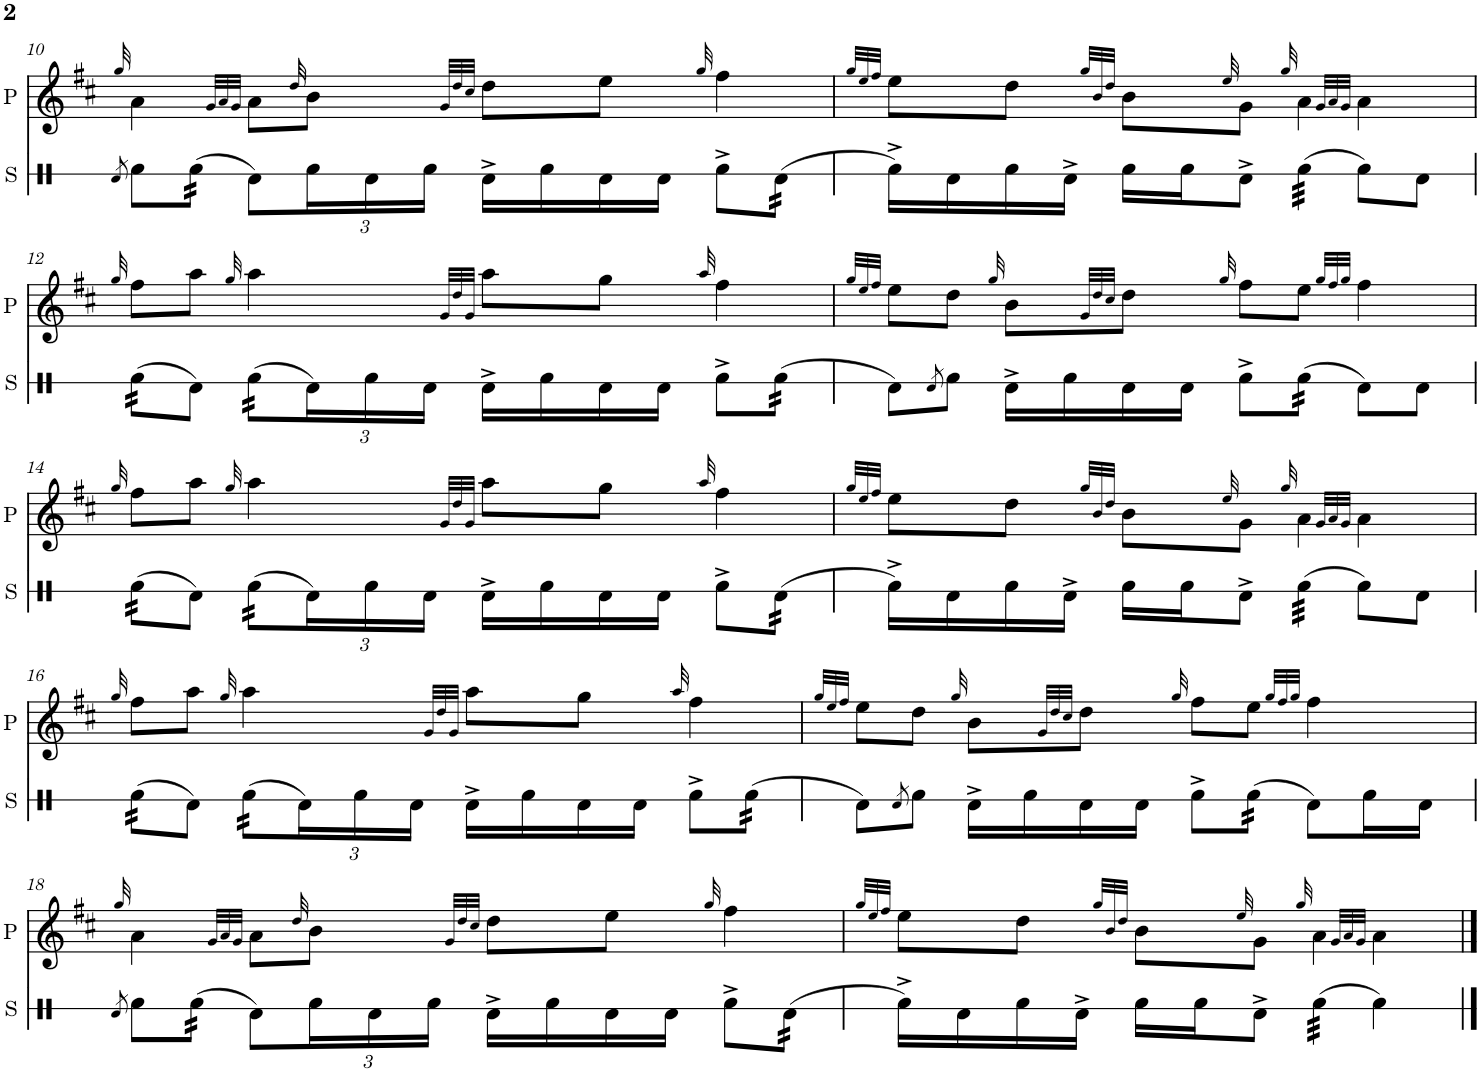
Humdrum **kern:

**kern	**kern
*part2	*part1
*staff2	*staff1
*I"Snare	*I"Bagpipes
*I'S	*
!!LO:PB:g=z
*clefX	*clefG2
*	*Trd1c2
*k[]	*k[f#c#]
*M4/4	*M4/4
=10	=10
8qRd/	32qgg/
8Rf\L	4a\
*tremolo	*
(32Rf\	.
(32Rf\	.
(32Rf\	.
(32Rf\JJJ	.
*Xtremolo	*
.	32qg/LLL
.	32qa/
.	32qg/JJJ
8Rd\L)	8a\L
.	32qdd/
*Xbrackettup	*
24Rf\L	8b\J
24Rd\	.
24Rf\JJ	.
.	32qg/LLL
.	32qdd/
.	32qcc#/JJJ
16Rd^\LL	8dd\L
16Rf\	.
16Rd\	8ee\J
16Rd\JJ	.
.	32qgg/
8Rf^\L	4ff#\
*tremolo	*
(32Rd\	.
(32Rd\	.
(32Rd\	.
(32Rd\JJJ	.
*Xtremolo	*
=11	=11
.	32qgg/LLL
.	32qee/
.	32qff#/JJJ
16Rf^\LL)	8ee\L
16Rd\	.
16Rf\	8dd\J
16Rd^\JJ	.
.	32qgg/LLL
.	32qb/
.	32qdd/JJJ
16Rf\LL	8b\L
16Rf\J	.
.	32qee/
8Rd^\J	8g\J
.	32qgg/
*tremolo	*
(32Rf\LLL	4a\
(32Rf\	.
(32Rf\	.
(32Rf\	.
(32Rf\	.
(32Rf\	.
(32Rf\	.
(32Rf\JJJ	.
*Xtremolo	*
.	32qg/LLL
.	32qa/
.	32qg/JJJ
8Rf\L)	4a\
8Rd\J	.
!!LO:LB:g=z
=12	=12
.	32qgg/
*tremolo	*
(32Rf\LLL	8ff#\L
(32Rf\	.
(32Rf\	.
(32Rf\	.
*Xtremolo	*
8Rd\J)	8aa\J
.	32qgg/
*tremolo	*
(32Rf\LLL	4aa\
(32Rf\	.
(32Rf\	.
(32Rf\	.
*Xtremolo	*
24Rd\L)	.
24Rf\	.
24Rd\JJ	.
.	32qg/LLL
.	32qdd/
.	32qg/JJJ
16Rd^\LL	8aa\L
16Rf\	.
16Rd\	8gg\J
16Rd\JJ	.
.	32qaa/
8Rf^\L	4ff#\
*tremolo	*
(32Rf\	.
(32Rf\	.
(32Rf\	.
(32Rf\JJJ	.
*Xtremolo	*
=13	=13
.	32qgg/LLL
.	32qee/
.	32qff#/JJJ
8Rd\L)	8ee\L
8qRd/	.
8Rf\J	8dd\J
.	32qgg/
16Rd^\LL	8b\L
16Rf\	.
.	32qg/LLL
.	32qdd/
.	32qcc#/JJJ
16Rd\	8dd\J
16Rd\JJ	.
.	32qgg/
8Rf^\L	8ff#\L
*tremolo	*
(32Rf\	8ee\J
(32Rf\	.
(32Rf\	.
(32Rf\JJJ	.
*Xtremolo	*
.	32qgg/LLL
.	32qff#/
.	32qgg/JJJ
8Rd\L)	4ff#\
8Rd\J	.
!!LO:LB:g=z
=14	=14
.	32qgg/
*tremolo	*
(32Rf\LLL	8ff#\L
(32Rf\	.
(32Rf\	.
(32Rf\	.
*Xtremolo	*
8Rd\J)	8aa\J
.	32qgg/
*tremolo	*
(32Rf\LLL	4aa\
(32Rf\	.
(32Rf\	.
(32Rf\	.
*Xtremolo	*
24Rd\L)	.
24Rf\	.
24Rd\JJ	.
.	32qg/LLL
.	32qdd/
.	32qg/JJJ
16Rd^\LL	8aa\L
16Rf\	.
16Rd\	8gg\J
16Rd\JJ	.
.	32qaa/
8Rf^\L	4ff#\
*tremolo	*
(32Rd\	.
(32Rd\	.
(32Rd\	.
(32Rd\JJJ	.
*Xtremolo	*
=15	=15
.	32qgg/LLL
.	32qee/
.	32qff#/JJJ
16Rf^\LL)	8ee\L
16Rd\	.
16Rf\	8dd\J
16Rd^\JJ	.
.	32qgg/LLL
.	32qb/
.	32qdd/JJJ
16Rf\LL	8b\L
16Rf\J	.
.	32qee/
8Rd^\J	8g\J
.	32qgg/
*tremolo	*
(32Rf\LLL	4a\
(32Rf\	.
(32Rf\	.
(32Rf\	.
(32Rf\	.
(32Rf\	.
(32Rf\	.
(32Rf\JJJ	.
*Xtremolo	*
.	32qg/LLL
.	32qa/
.	32qg/JJJ
8Rf\L)	4a\
8Rd\J	.
!!LO:LB:g=z
=16	=16
.	32qgg/
*tremolo	*
(32Rf\LLL	8ff#\L
(32Rf\	.
(32Rf\	.
(32Rf\	.
*Xtremolo	*
8Rd\J)	8aa\J
.	32qgg/
*tremolo	*
(32Rf\LLL	4aa\
(32Rf\	.
(32Rf\	.
(32Rf\	.
*Xtremolo	*
24Rd\L)	.
24Rf\	.
24Rd\JJ	.
.	32qg/LLL
.	32qdd/
.	32qg/JJJ
16Rd^\LL	8aa\L
16Rf\	.
16Rd\	8gg\J
16Rd\JJ	.
.	32qaa/
8Rf^\L	4ff#\
*tremolo	*
(32Rf\	.
(32Rf\	.
(32Rf\	.
(32Rf\JJJ	.
*Xtremolo	*
=17	=17
.	32qgg/LLL
.	32qee/
.	32qff#/JJJ
8Rd\L)	8ee\L
8qRd/	.
8Rf\J	8dd\J
.	32qgg/
16Rd^\LL	8b\L
16Rf\	.
.	32qg/LLL
.	32qdd/
.	32qcc#/JJJ
16Rd\	8dd\J
16Rd\JJ	.
.	32qgg/
8Rf^\L	8ff#\L
*tremolo	*
(32Rf\	8ee\J
(32Rf\	.
(32Rf\	.
(32Rf\JJJ	.
*Xtremolo	*
.	32qgg/LLL
.	32qff#/
.	32qgg/JJJ
8Rd\L)	4ff#\
16Rf\L	.
16Rd\JJ	.
!!LO:LB:g=z
=18	=18
8qRd/	32qgg/
8Rf\L	4a\
*tremolo	*
(32Rf\	.
(32Rf\	.
(32Rf\	.
(32Rf\JJJ	.
*Xtremolo	*
.	32qg/LLL
.	32qa/
.	32qg/JJJ
8Rd\L)	8a\L
.	32qdd/
24Rf\L	8b\J
24Rd\	.
24Rf\JJ	.
.	32qg/LLL
.	32qdd/
.	32qcc#/JJJ
16Rd^\LL	8dd\L
16Rf\	.
16Rd\	8ee\J
16Rd\JJ	.
.	32qgg/
8Rf^\L	4ff#\
*tremolo	*
(32Rd\	.
(32Rd\	.
(32Rd\	.
(32Rd\JJJ	.
*Xtremolo	*
=19	=19
.	32qgg/LLL
.	32qee/
.	32qff#/JJJ
*	*^
16Rf^\LL)	8ee\L	2.ryy
16Rd\	.	.
16Rf\	8dd\J	.
16Rd^\JJ	.	.
.	32qgg/LLL	.
.	32qb/	.
.	32qdd/JJJ	.
16Rf\LL	8b\L	.
16Rf\J	.	.
.	32qee/	.
8Rd^\J	8g\J	.
.	32qgg/	.
*tremolo	*	*
(32Rf\LLL	4a\	.
(32Rf\	.	.
(32Rf\	.	.
(32Rf\	.	.
(32Rf\	.	.
(32Rf\	.	.
(32Rf\	.	.
(32Rf\JJJ	.	.
*Xtremolo	*	*
.	32qg/LLL	.
.	32qa/	.
.	32qg/JJJ	.
4Rf\)	4a\	8ryy
.	.	8A#X
*	*v	*v
==	==
*-	*-
